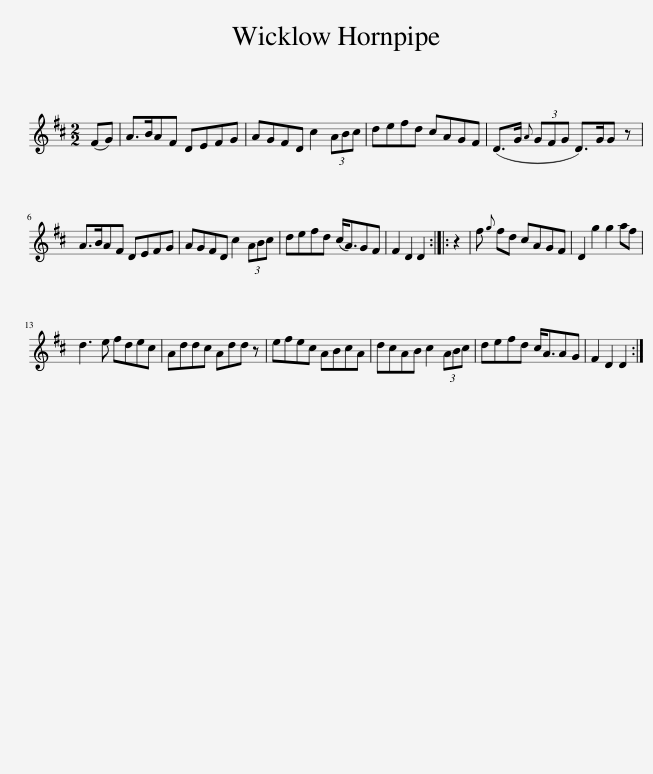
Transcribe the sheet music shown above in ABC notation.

X:1
L:1/8
M:2/2
I:linebreak $
K:D
V:1 treble
V:1
 (FG) | A>BAF DEFG | AGFD c2 (3ABc | defd cAGF | (D>G{A} (3GFG D>)GG z |$ %5
 A>BAF DEFG | AGFD c2 (3ABc | defd (c<A)GF | F2 D2 D2 :: z2 | %10
 f{g} fd cAGF | D2 g2 g2 af |$ d3 e fdec | Addc Add z | efec ABcA | %15
 dcAB c2 (3ABc | defd c<AAG | F2 D2 D2 :| %18
